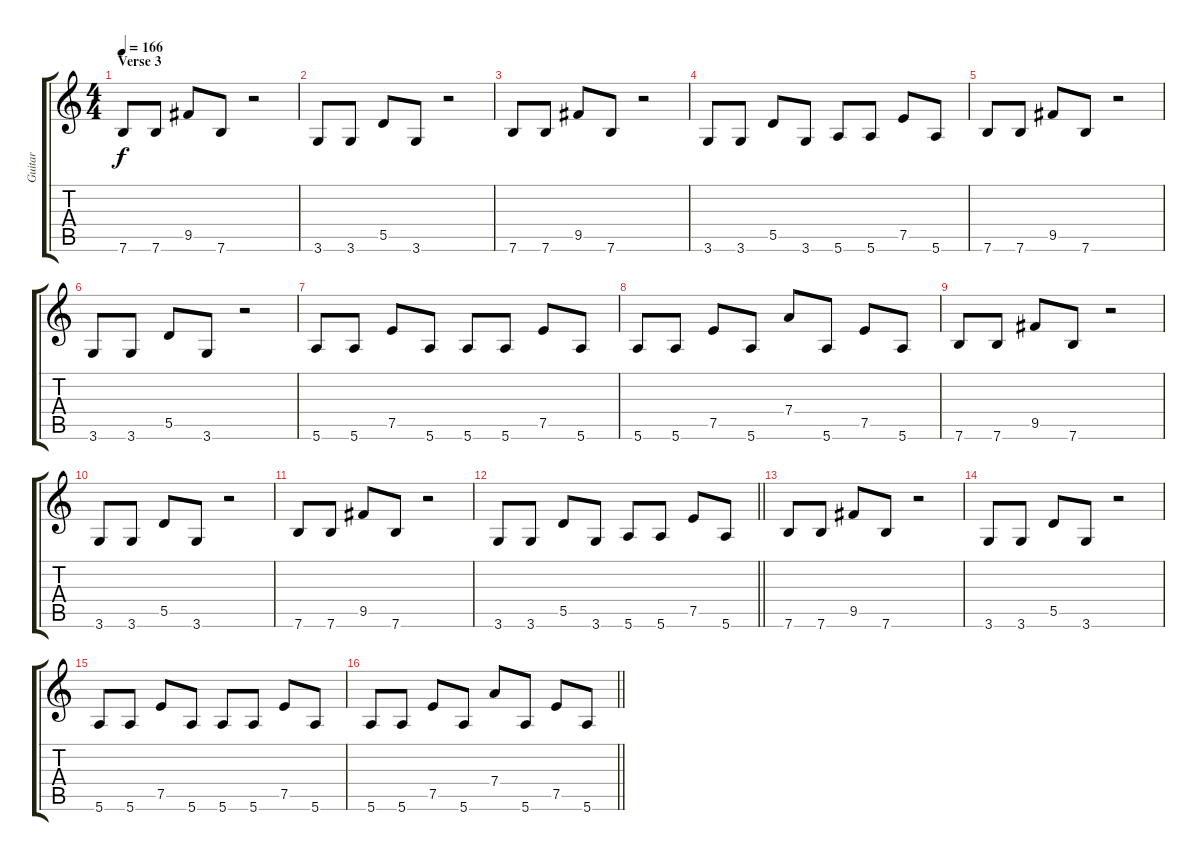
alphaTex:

\track ("Guitar" "Guitar") {instrument overdrivenguitar}
\staff {score tabs}
\tuning (E4 B3 G3 D3 A2 E2) {hide}
\ts (4 4)
\section ("" "Verse 3")
\tempo 166
\clef g2
\ks c
7.6.8{dy f} 7.6.8 9.5.8 7.6.8 r.2 |
3.6.8 3.6.8 5.5.8 3.6.8 r.2 |
7.6.8 7.6.8 9.5.8 7.6.8 r.2 |
3.6.8 3.6.8 5.5.8 3.6.8 5.6.8 5.6.8 7.5.8 5.6.8 |
7.6.8 7.6.8 9.5.8 7.6.8 r.2 |
3.6.8 3.6.8 5.5.8 3.6.8 r.2 |
5.6.8 5.6.8 7.5.8 5.6.8 5.6.8 5.6.8 7.5.8 5.6.8 |
5.6.8 5.6.8 7.5.8 5.6.8 7.4.8 5.6.8 7.5.8 5.6.8 |
7.6.8 7.6.8 9.5.8 7.6.8 r.2 |
3.6.8 3.6.8 5.5.8 3.6.8 r.2 |
7.6.8 7.6.8 9.5.8 7.6.8 r.2 |
\barLineRight lightlight
3.6.8 3.6.8 5.5.8 3.6.8 5.6.8 5.6.8 7.5.8 5.6.8 |
7.6.8 7.6.8 9.5.8 7.6.8 r.2 |
3.6.8 3.6.8 5.5.8 3.6.8 r.2 |
5.6.8 5.6.8 7.5.8 5.6.8 5.6.8 5.6.8 7.5.8 5.6.8 |
\barLineRight lightlight
5.6.8 5.6.8 7.5.8 5.6.8 7.4.8 5.6.8 7.5.8 5.6.8
